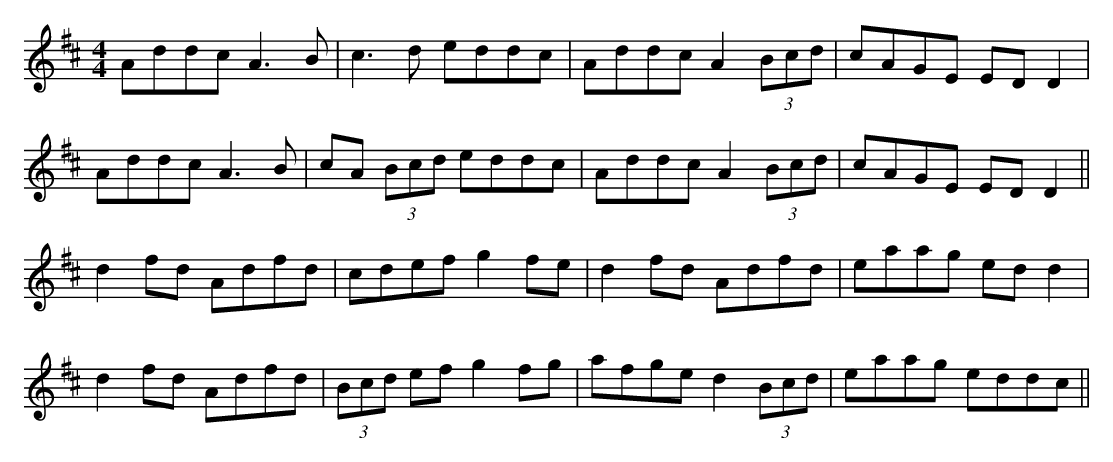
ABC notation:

X:1
M:4/4
K:D
Addc A3B|c3d eddc|Addc A2 (3Bcd|cAGE EDD2|
Addc A3B|cA (3Bcd eddc|Addc A2 (3Bcd|cAGE EDD2||
d2fd Adfd|cdef g2fe|d2fd Adfd|eaag edd2|
d2fd Adfd|(3Bcd ef g2fg|afge d2 (3Bcd|eaag eddc||
